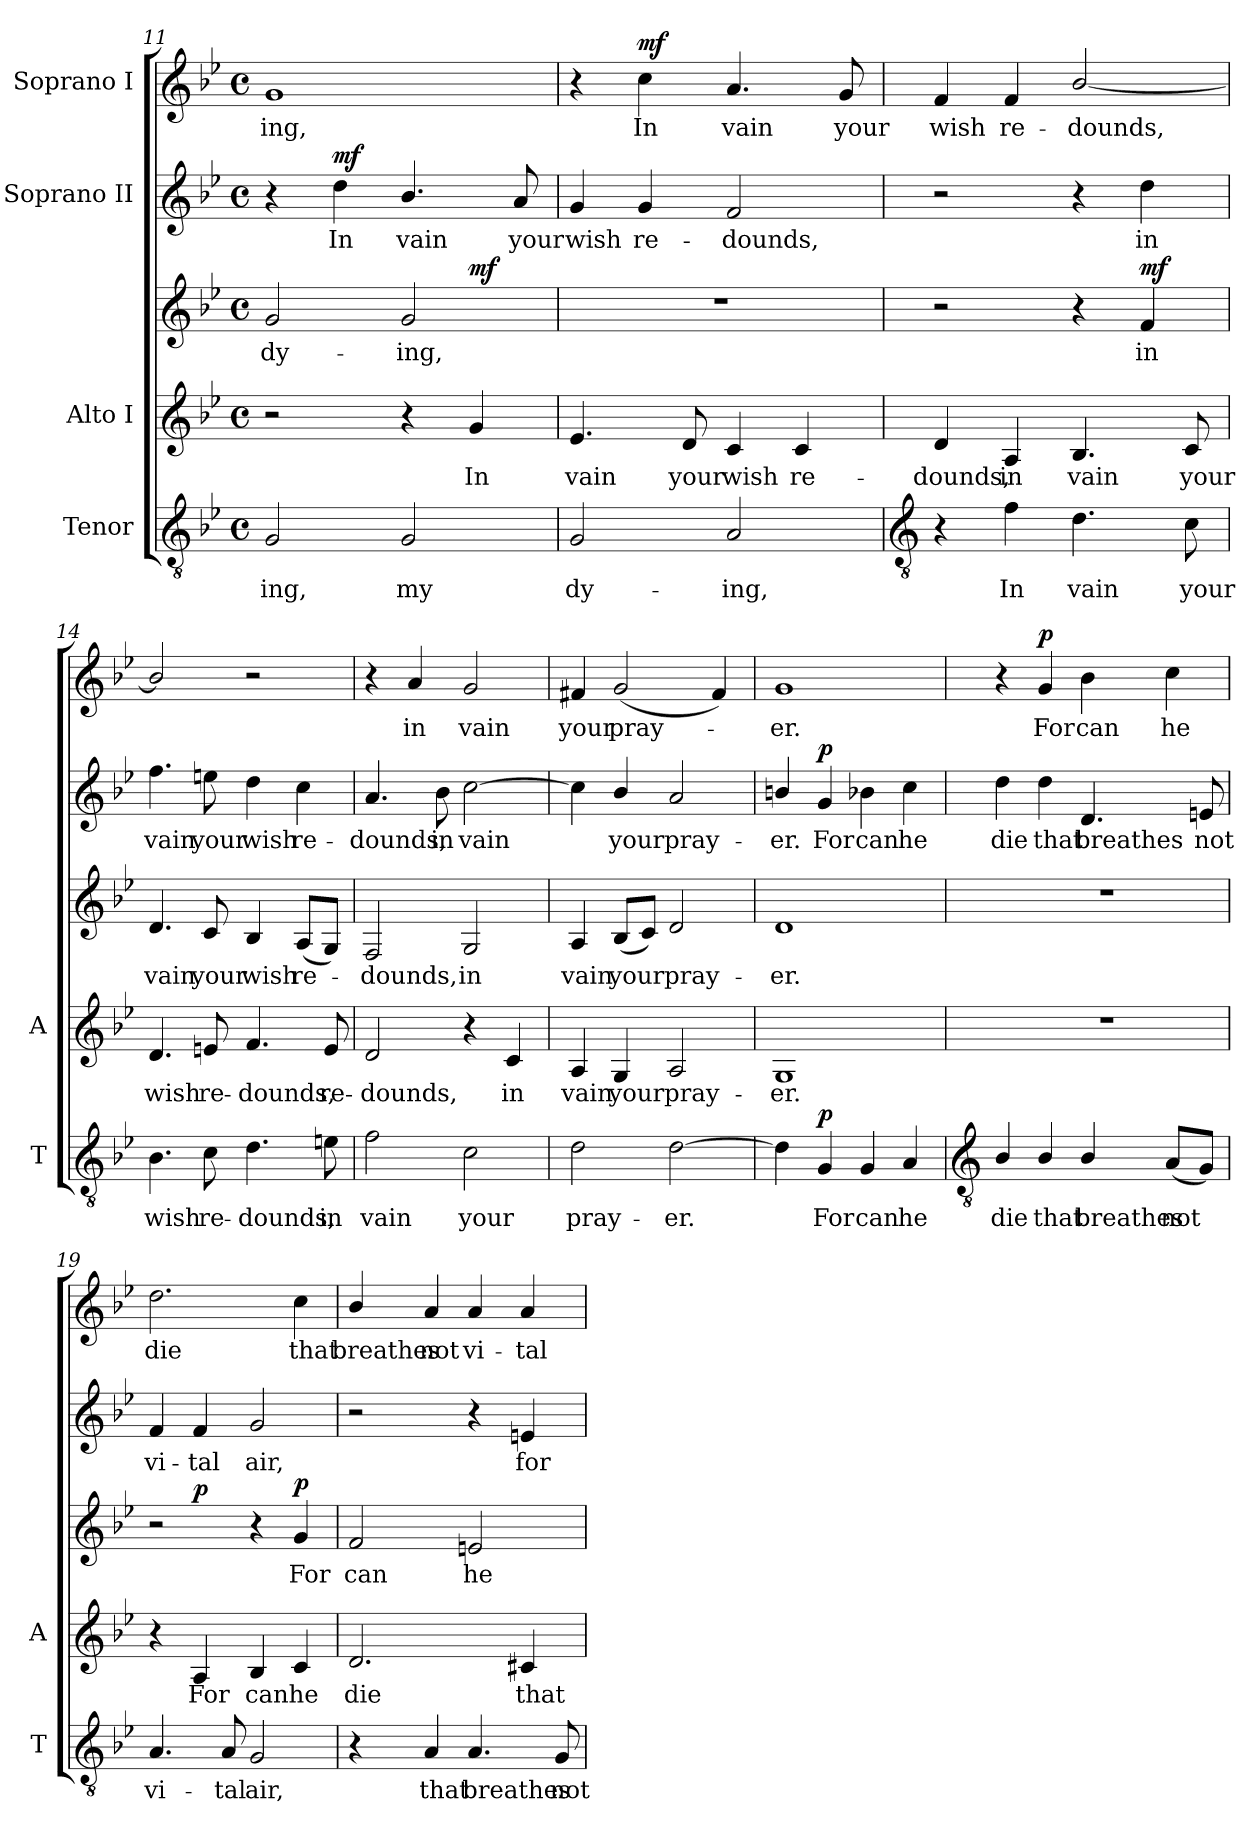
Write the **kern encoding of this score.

**kern	**text	**dynam	**kern	**text	**kern	**text	**dynam	**kern	**text	**dynam	**kern	**text	**dynam
*part4	*part4	*part4	*part3	*part3	*part3	*part3	*part3	*part2	*part2	*part2	*part1	*part1	*part1
*staff5	*staff5	*staff5	*staff4	*staff4	*staff3	*staff3	*staff3/4	*staff2	*staff2	*staff2	*staff1	*staff1	*staff1
*I"Tenor	*	*	*I"Alto I	*	*	*	*	*I"Soprano II	*	*	*I"Soprano I	*	*
*I'T	*	*	*I'A	*	*	*	*	*	*	*	*	*	*
*clefGv2	*	*	*clefG2	*	*clefG2	*	*	*clefG2	*	*	*clefG2	*	*
*k[b-e-]	*	*	*k[b-e-]	*	*k[b-e-]	*	*	*k[b-e-]	*	*	*k[b-e-]	*	*
*B-:	*	*	*B-:	*	*B-:	*	*	*B-:	*	*	*B-:	*	*
*M4/4	*	*	*M4/4	*	*M4/4	*	*	*M4/4	*	*	*M4/4	*	*
*met(c)	*	*	*met(c)	*	*met(c)	*	*	*met(c)	*	*	*met(c)	*	*
=11	=11	=11	=11	=11	=11	=11	=11	=11	=11	=11	=11	=11	=11
!	!LO:LY:b	!	!	!	!	!LO:LY:b	!	!	!	!	!	!LO:LY:b	!
2G	-ing,	.	2r	.	2g	dy-	.	4r	.	.	1g	-ing,	.
!	!	!	!	!	!	!	!	!	!LO:LY:b	!LO:DY:b	!	!	!
.	.	.	.	.	.	.	.	4dd	In	mf	.	.	.
!	!LO:LY:b	!	!	!	!	!LO:LY:b	!	!	!LO:LY:b	!	!	!	!
2G	my	.	4r	.	2g	-ing,	.	4.b-/	vain	.	.	.	.
!	!	!	!	!LO:LY:b	!	!	!LO:DY:b=2	!	!	!	!	!	!
.	.	.	4g	In	.	.	mf	.	.	.	.	.	.
!	!	!	!	!	!	!	!	!	!LO:LY:b	!	!	!	!
.	.	.	.	.	.	.	.	8a	your	.	.	.	.
=12	=12	=12	=12	=12	=12	=12	=12	=12	=12	=12	=12	=12	=12
!	!LO:LY:b	!	!	!LO:LY:b	!	!	!	!	!LO:LY:b	!	!	!	!
2G	dy-	.	4.e-	vain	1r	.	.	4g	wish	.	4r	.	.
!	!	!	!	!	!	!	!	!	!LO:LY:b	!	!	!LO:LY:b	!LO:DY:b
.	.	.	.	.	.	.	.	4g	re-	.	4cc	In	mf
!	!	!	!	!LO:LY:b	!	!	!	!	!	!	!	!	!
.	.	.	8d	your	.	.	.	.	.	.	.	.	.
!	!LO:LY:b	!	!	!LO:LY:b	!	!	!	!	!LO:LY:b	!	!	!LO:LY:b	!
2A	-ing,	.	4c	wish	.	.	.	2f	-dounds,	.	4.a	vain	.
!	!	!	!	!LO:LY:b	!	!	!	!	!	!	!	!	!
.	.	.	4c	re-	.	.	.	.	.	.	.	.	.
!	!	!	!	!	!	!	!	!	!	!	!	!LO:LY:b	!
.	.	.	.	.	.	.	.	.	.	.	8g	your	.
!!LO:LB:g=z
=13	=13	=13	=13	=13	=13	=13	=13	=13	=13	=13	=13	=13	=13
*clefGv2	*	*	*	*	*	*	*	*	*	*	*	*	*
!	!	!	!	!LO:LY:b	!	!	!	!	!	!	!	!LO:LY:b	!
4r	.	.	4d	dounds,	2r	.	.	2r	.	.	4f	wish	.
!	!LO:LY:b	!	!	!LO:LY:b	!	!	!	!	!	!	!	!LO:LY:b	!
4f	In	.	4A	in	.	.	.	.	.	.	4f	re-	.
!	!LO:LY:b	!	!	!LO:LY:b	!	!	!	!	!	!	!	!LO:LY:b	!
4.d	vain	.	4.B-	vain	4r	.	.	4r	.	.	[2b-/	-dounds,	.
!	!	!	!	!	!	!LO:LY:b	!LO:DY:b	!	!LO:LY:b	!	!	!	!
.	.	.	.	.	4f	-in	mf	4dd	in	.	.	.	.
!	!LO:LY:b	!	!	!LO:LY:b	!	!	!	!	!	!	!	!	!
8c	your	.	8c	your	.	.	.	.	.	.	.	.	.
=14	=14	=14	=14	=14	=14	=14	=14	=14	=14	=14	=14	=14	=14
!	!LO:LY:b	!	!	!LO:LY:b	!	!LO:LY:b	!	!	!LO:LY:b	!	!	!	!
4.B-	wish	.	4.d	wish	4.d	vain	.	4.ff	vain	.	2b-/]	.	.
!	!LO:LY:b	!	!	!LO:LY:b	!	!LO:LY:b	!	!	!LO:LY:b	!	!	!	!
8c	re-	.	8en	re-	8c	your	.	8een	your	.	.	.	.
!	!LO:LY:b	!	!	!LO:LY:b	!	!LO:LY:b	!	!	!LO:LY:b	!	!	!	!
4.d	-dounds,	.	4.f	-dounds,	4B-	wish	.	4dd	wish	.	2r	.	.
!	!	!	!	!	!	!LO:LY:b	!	!	!LO:LY:b	!	!	!	!
.	.	.	.	.	(<8AL	re-	.	4cc	re-	.	.	.	.
!	!LO:LY:b	!	!	!LO:LY:b	!	!	!	!	!	!	!	!	!
8en	in	.	8e	re-	8GJ)	.	.	.	.	.	.	.	.
=15	=15	=15	=15	=15	=15	=15	=15	=15	=15	=15	=15	=15	=15
!	!LO:LY:b	!	!	!LO:LY:b	!	!LO:LY:b	!	!	!LO:LY:b	!	!	!	!
2f	vain	.	2d	dounds,	2F	-dounds,	.	4.a	-dounds,	.	4r	.	.
!	!	!	!	!	!	!	!	!	!	!	!	!LO:LY:b	!
.	.	.	.	.	.	.	.	.	.	.	4a	in	.
!	!	!	!	!	!	!	!	!	!LO:LY:b	!	!	!	!
.	.	.	.	.	.	.	.	8b-	in	.	.	.	.
!	!LO:LY:b	!	!	!	!	!LO:LY:b	!	!	!LO:LY:b	!	!	!LO:LY:b	!
2c	your	.	4r	.	2G	in	.	[2cc	vain	.	2g	vain	.
!	!	!	!	!LO:LY:b	!	!	!	!	!	!	!	!	!
.	.	.	4c	in	.	.	.	.	.	.	.	.	.
=16	=16	=16	=16	=16	=16	=16	=16	=16	=16	=16	=16	=16	=16
!	!LO:LY:b	!	!	!LO:LY:b	!	!LO:LY:b	!	!	!	!	!	!LO:LY:b	!
2d	pray-	.	4A	-vain	4A	vain	.	4cc]	.	.	4f#X	your	.
!	!	!	!	!LO:LY:b	!	!LO:LY:b	!	!	!LO:LY:b	!	!	!LO:LY:b	!
.	.	.	4G	your	(<8B-L	your	.	4b-/	your	.	(<2g	pray-	.
.	.	.	.	.	8cJ)	.	.	.	.	.	.	.	.
!	!LO:LY:b	!	!	!LO:LY:b	!	!LO:LY:b	!	!	!LO:LY:b	!	!	!	!
[2d	-er.	.	2A	pray-	2d	pray-	.	2a	pray-	.	.	.	.
.	.	.	.	.	.	.	.	.	.	.	4f#)	.	.
=17	=17	=17	=17	=17	=17	=17	=17	=17	=17	=17	=17	=17	=17
!	!	!	!	!LO:LY:b	!	!LO:LY:b	!	!	!LO:LY:b	!	!	!LO:LY:b	!
4d]	.	.	1G	er.	1d	-er.	.	4bn/	-er.	.	1g	er.	.
!	!LO:LY:b	!LO:DY:b	!	!	!	!	!	!	!LO:LY:b	!LO:DY:b	!	!	!
4G	For	p	.	.	.	.	.	4g	For	p	.	.	.
!	!LO:LY:b	!	!	!	!	!	!	!	!LO:LY:b	!	!	!	!
4G	can	.	.	.	.	.	.	4b-X	can	.	.	.	.
!	!LO:LY:b	!	!	!	!	!	!	!	!LO:LY:b	!	!	!	!
4A	he	.	.	.	.	.	.	4cc	he	.	.	.	.
!!LO:LB:g=z
=18	=18	=18	=18	=18	=18	=18	=18	=18	=18	=18	=18	=18	=18
*clefGv2	*	*	*	*	*	*	*	*	*	*	*	*	*
!	!LO:LY:b	!	!	!	!	!	!	!	!LO:LY:b	!	!	!	!
4B-/	die	.	1r	.	1r	.	.	4dd	die	.	4r	.	.
!	!LO:LY:b	!	!	!	!	!	!	!	!LO:LY:b	!	!	!LO:LY:b	!LO:DY:b
4B-/	that	.	.	.	.	.	.	4dd	that	.	4g	For	p
!	!LO:LY:b	!	!	!	!	!	!	!	!LO:LY:b	!	!	!LO:LY:b	!
4B-/	breathes	.	.	.	.	.	.	4.d	breathes	.	4b-	can	.
!	!LO:LY:b	!	!	!	!	!	!	!	!	!	!	!LO:LY:b	!
(<8AL	not	.	.	.	.	.	.	.	.	.	4cc	he	.
!	!	!	!	!	!	!	!	!	!LO:LY:b	!	!	!	!
8GJ)	.	.	.	.	.	.	.	8en	not	.	.	.	.
=19	=19	=19	=19	=19	=19	=19	=19	=19	=19	=19	=19	=19	=19
!	!LO:LY:b	!	!	!	!	!	!	!	!LO:LY:b	!	!	!LO:LY:b	!
4.A	vi-	.	4r	.	2r	.	.	4f	vi-	.	2.dd	die	.
!	!	!	!	!LO:LY:b	!	!	!LO:DY:b=2	!	!LO:LY:b	!	!	!	!
.	.	.	4A	For	.	.	p	4f	-tal	.	.	.	.
!	!LO:LY:b	!	!	!	!	!	!	!	!	!	!	!	!
8A	-tal	.	.	.	.	.	.	.	.	.	.	.	.
!	!LO:LY:b	!	!	!LO:LY:b	!	!	!	!	!LO:LY:b	!	!	!	!
2G	air,	.	4B-	can	4r	.	.	2g	air,	.	.	.	.
!	!	!	!	!LO:LY:b	!	!LO:LY:b	!LO:DY:b	!	!	!	!	!LO:LY:b	!
.	.	.	4c	he	4g	For	p	.	.	.	4cc	that	.
=20	=20	=20	=20	=20	=20	=20	=20	=20	=20	=20	=20	=20	=20
!	!	!	!	!LO:LY:b	!	!LO:LY:b	!	!	!	!	!	!LO:LY:b	!
4r	.	.	2.d	die	2f	can	.	2r	.	.	4b-/	breathes	.
!	!LO:LY:b	!	!	!	!	!	!	!	!	!	!	!LO:LY:b	!
4A	that	.	.	.	.	.	.	.	.	.	4a	not	.
!	!LO:LY:b	!	!	!	!	!LO:LY:b	!	!	!	!	!	!LO:LY:b	!
4.A	breathes	.	.	.	2en	he	.	4r	.	.	4a	vi-	.
!	!	!	!	!LO:LY:b	!	!	!	!	!LO:LY:b	!	!	!LO:LY:b	!
.	.	.	4c#X	that	.	.	.	4en	for	.	4a	-tal	.
!	!LO:LY:b	!	!	!	!	!	!	!	!	!	!	!	!
8G	not	.	.	.	.	.	.	.	.	.	.	.	.
=	=	=	=	=	=	=	=	=	=	=	=	=	=
*-	*-	*-	*-	*-	*-	*-	*-	*-	*-	*-	*-	*-	*-
